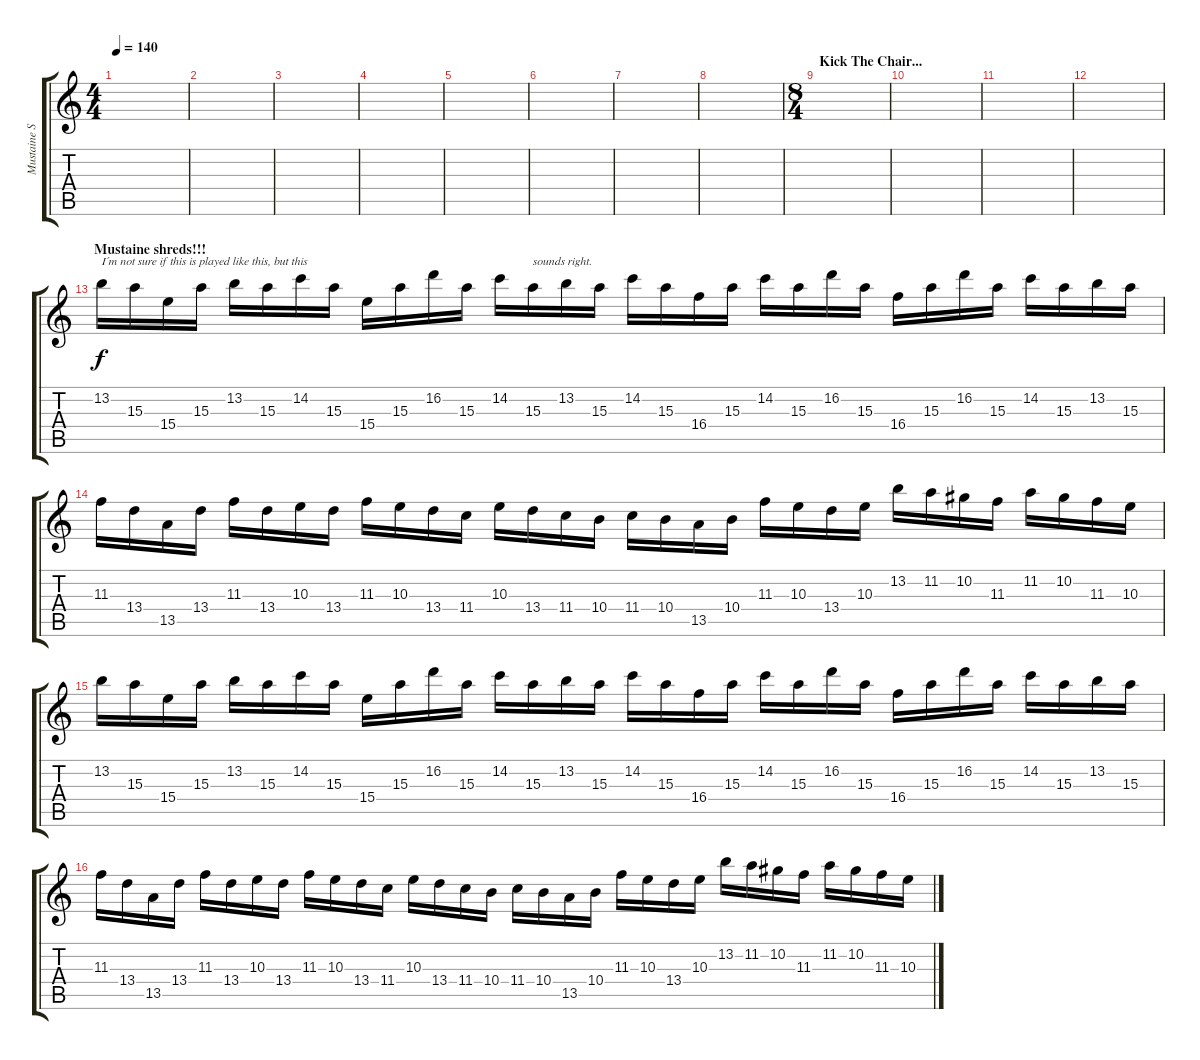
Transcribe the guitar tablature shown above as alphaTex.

\track ("Mustaine Solo/Harmony" "Mustaine S") {instrument overdrivenguitar}
\staff {score tabs}
\tuning (Eb4 Bb3 Gb3 Db3 Ab2 Eb2) {hide}
\ts (4 4)
\tempo 140
\clef g2
\ks c
|
|
|
|
|
|
|
|
\ts (8 4)
\section ("" "Kick The Chair...")
|
|
|
|
\section ("" "Mustaine shreds!!!")
13.2.16{txt "I´m not sure if this is played like this, but this"} 15.3.16 15.4.16 15.3.16 13.2.16 15.3.16 14.2.16 15.3.16 15.4.16 15.3.16 16.2.16 15.3.16 14.2.16 15.3.16{txt "sounds right."} 13.2.16 15.3.16 14.2.16 15.3.16 16.4.16 15.3.16 14.2.16 15.3.16 16.2.16 15.3.16 16.4.16 15.3.16 16.2.16 15.3.16 14.2.16 15.3.16 13.2.16 15.3.16 |
11.3.16 13.4.16 13.5.16 13.4.16 11.3.16 13.4.16 10.3.16 13.4.16 11.3.16 10.3.16 13.4.16 11.4.16 10.3.16 13.4.16 11.4.16 10.4.16 11.4.16 10.4.16 13.5.16 10.4.16 11.3.16 10.3.16 13.4.16 10.3.16 13.2.16 11.2.16 10.2.16 11.3.16 11.2.16 10.2.16 11.3.16 10.3.16 |
13.2.16 15.3.16 15.4.16 15.3.16 13.2.16 15.3.16 14.2.16 15.3.16 15.4.16 15.3.16 16.2.16 15.3.16 14.2.16 15.3.16 13.2.16 15.3.16 14.2.16 15.3.16 16.4.16 15.3.16 14.2.16 15.3.16 16.2.16 15.3.16 16.4.16 15.3.16 16.2.16 15.3.16 14.2.16 15.3.16 13.2.16 15.3.16 |
11.3.16 13.4.16 13.5.16 13.4.16 11.3.16 13.4.16 10.3.16 13.4.16 11.3.16 10.3.16 13.4.16 11.4.16 10.3.16 13.4.16 11.4.16 10.4.16 11.4.16 10.4.16 13.5.16 10.4.16 11.3.16 10.3.16 13.4.16 10.3.16 13.2.16 11.2.16 10.2.16 11.3.16 11.2.16 10.2.16 11.3.16 10.3.16
